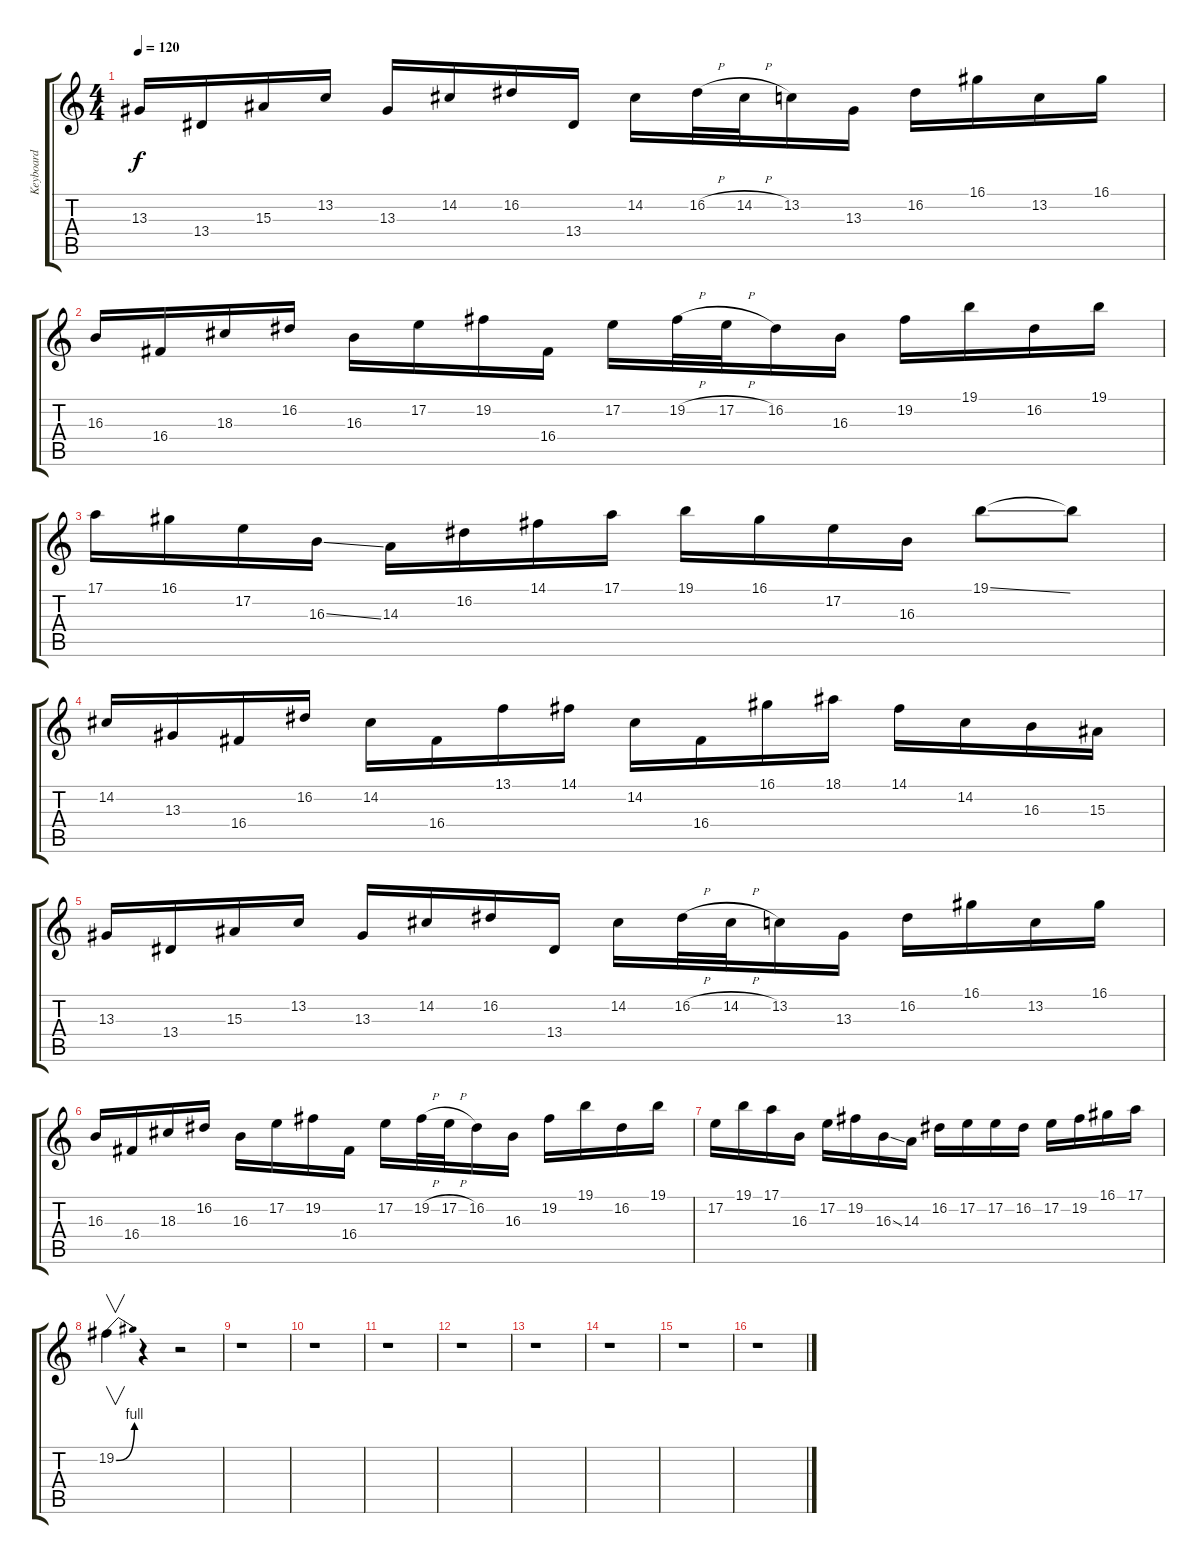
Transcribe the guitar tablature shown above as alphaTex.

\track ("Keyboard" "Keyboard") {instrument stringensemble1}
\staff {score tabs}
\tuning (E4 B3 G3 D3 A2 E2) {hide}
\ts (4 4)
\tempo 120
\clef g2
\ks c
13.3.16{dy f} 13.4.16 15.3.16 13.2.16 13.3.16 14.2.16 16.2.16 13.4.16 14.2.16 16.2{h}.32 14.2{h}.32 13.2.16 13.3.16 16.2.16 16.1.16 13.2.16 16.1.16 |
16.3.16 16.4.16 18.3.16 16.2.16 16.3.16 17.2.16 19.2.16 16.4.16 17.2.16 19.2{h}.32 17.2{h}.32 16.2.16 16.3.16 19.2.16 19.1.16 16.2.16 19.1.16 |
17.1.16 16.1.16 17.2.16 16.3{ss}.16 14.3.16 16.2.16 14.1.16 17.1.16 19.1.16 16.1.16 17.2.16 16.3.16 19.1{ss}.8 19.1{t}.8 |
14.2.16 13.3.16 16.4.16 16.2.16 14.2.16 16.4.16 13.1.16 14.1.16 14.2.16 16.4.16 16.1.16 18.1.16 14.1.16 14.2.16 16.3.16 15.3.16 |
13.3.16 13.4.16 15.3.16 13.2.16 13.3.16 14.2.16 16.2.16 13.4.16 14.2.16 16.2{h}.32 14.2{h}.32 13.2.16 13.3.16 16.2.16 16.1.16 13.2.16 16.1.16 |
16.3.16 16.4.16 18.3.16 16.2.16 16.3.16 17.2.16 19.2.16 16.4.16 17.2.16 19.2{h}.32 17.2{h}.32 16.2.16 16.3.16 19.2.16 19.1.16 16.2.16 19.1.16 |
17.2.16 19.1.16 17.1.16 16.3.16 17.2.16 19.2.16 16.3{ss}.16 14.3.16 16.2.16 17.2.16 17.2.16 16.2.16 17.2.16 19.2.16 16.1.16 17.1.16 |
19.2{be (bend 0 0 60 4)}.4{v} r.4 r.2 |
r.1 |
r.1 |
r.1 |
r.1 |
r.1 |
r.1 |
r.1 |
r.1
